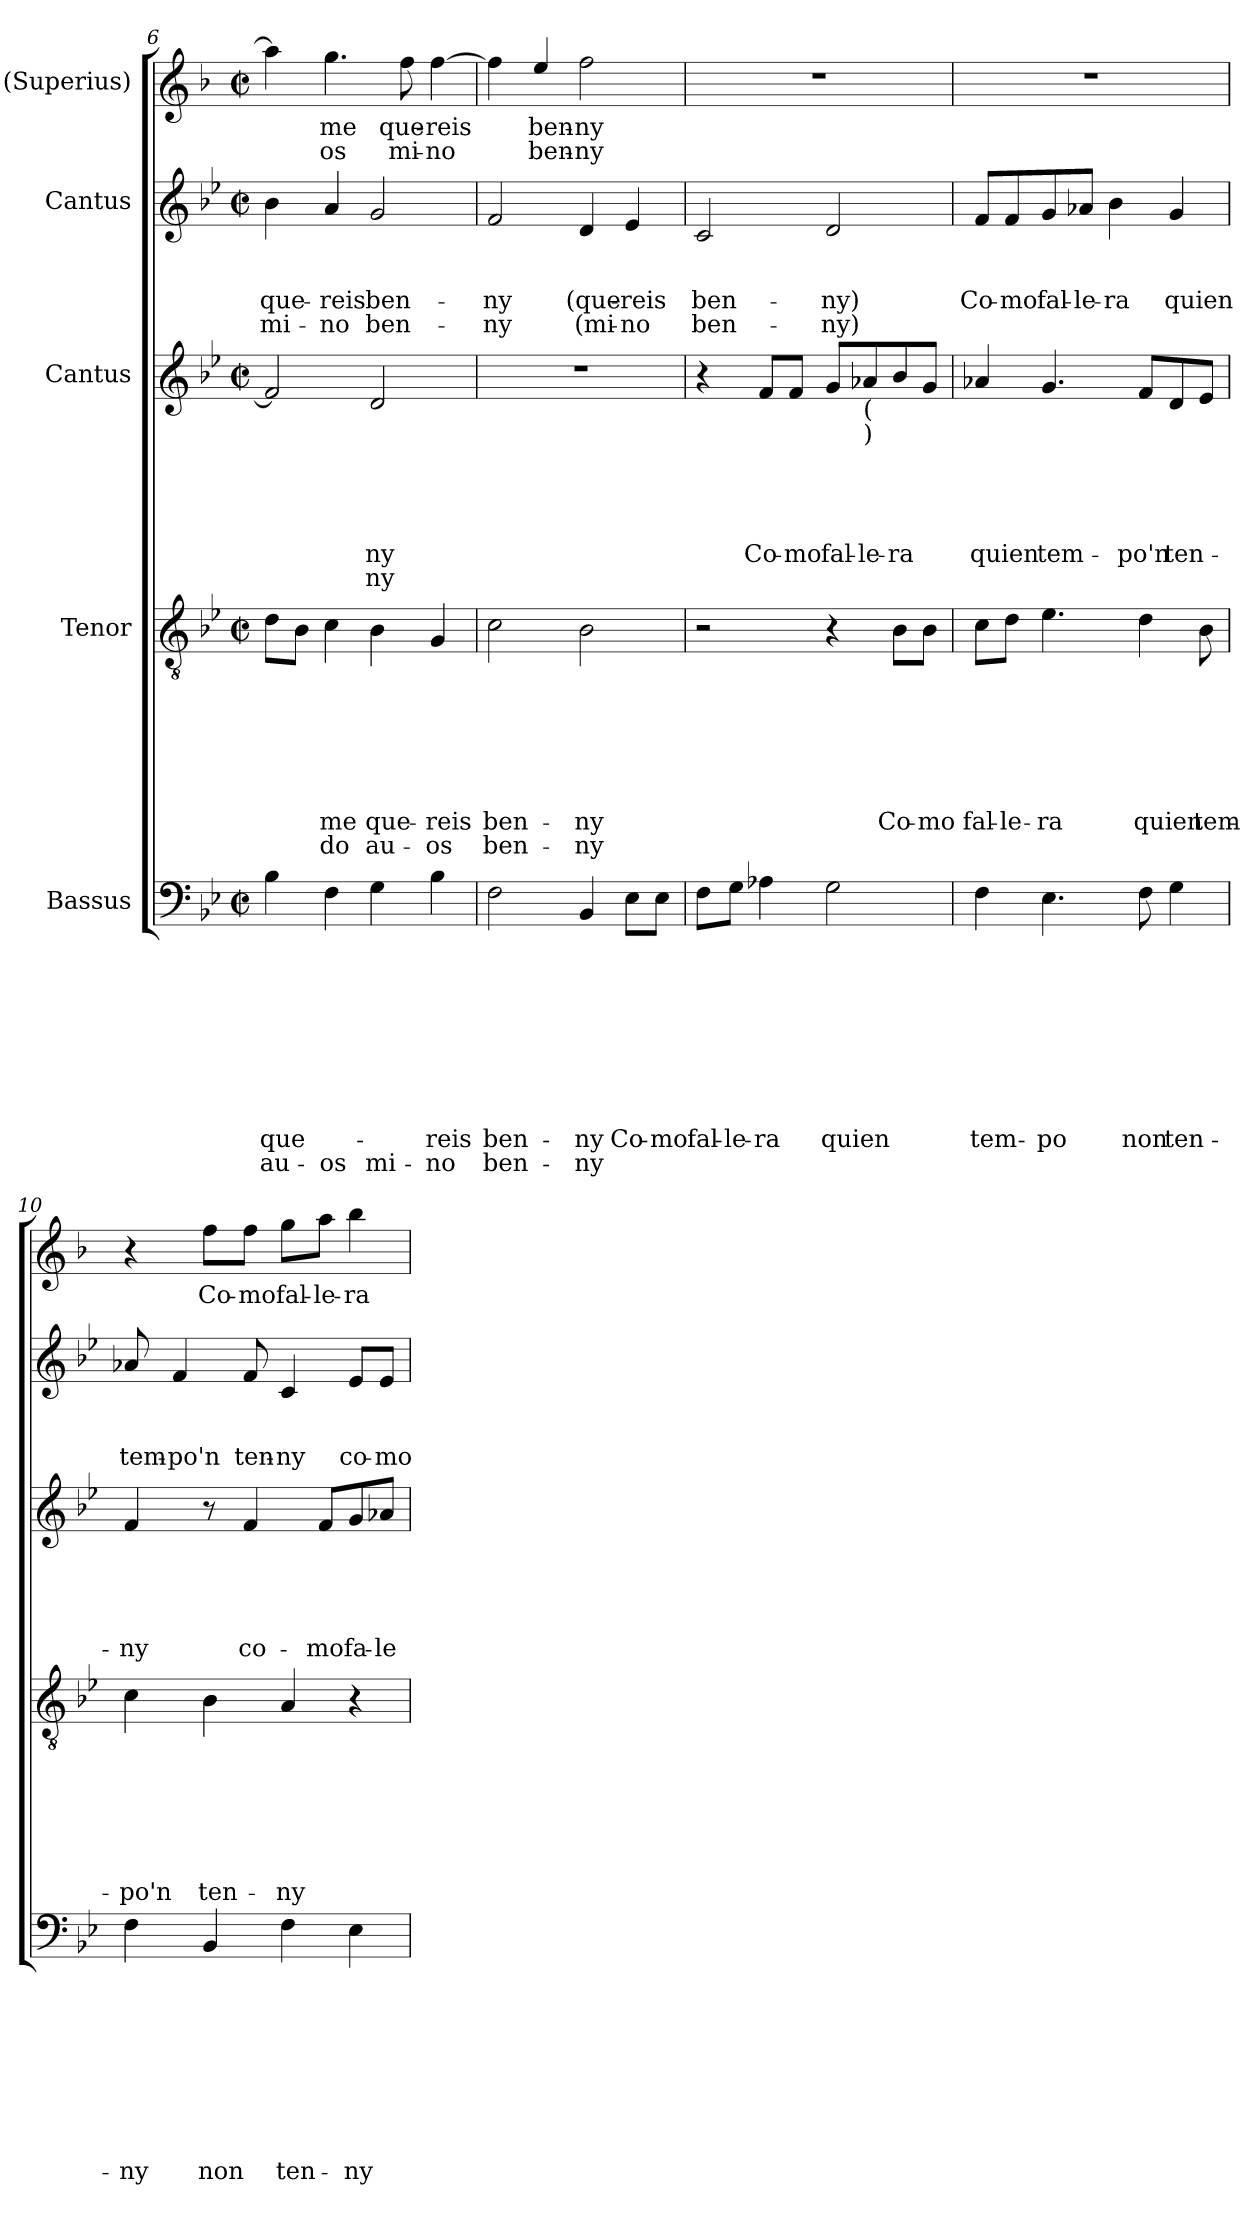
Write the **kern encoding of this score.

**kern	**text	**text	**text	**text	**text	**text	**text	**text	**text	**text	**kern	**text	**text	**text	**text	**text	**text	**text	**text	**kern	**text	**text	**text	**text	**text	**text	**kern	**text	**text	**text	**text	**kern	**text	**text
*part5	*part5	*part5	*part5	*part5	*part5	*part5	*part5	*part5	*part5	*part5	*part4	*part4	*part4	*part4	*part4	*part4	*part4	*part4	*part4	*part3	*part3	*part3	*part3	*part3	*part3	*part3	*part2	*part2	*part2	*part2	*part2	*part1	*part1	*part1
*staff5	*staff5	*staff5	*staff5	*staff5	*staff5	*staff5	*staff5	*staff5	*staff5	*staff5	*staff4	*staff4	*staff4	*staff4	*staff4	*staff4	*staff4	*staff4	*staff4	*staff3	*staff3	*staff3	*staff3	*staff3	*staff3	*staff3	*staff2	*staff2	*staff2	*staff2	*staff2	*staff1	*staff1	*staff1
*I"Bassus	*	*	*	*	*	*	*	*	*	*	*I"Tenor	*	*	*	*	*	*	*	*	*I"Cantus	*	*	*	*	*	*	*I"Cantus	*	*	*	*	*I"(Superius)	*	*
*clefF4	*	*	*	*	*	*	*	*	*	*	*clefGv2	*	*	*	*	*	*	*	*	*clefG2	*	*	*	*	*	*	*clefG2	*	*	*	*	*clefG2	*	*
*	*	*	*	*	*	*	*	*	*	*	*	*	*	*	*	*	*	*	*	*	*	*	*	*	*	*	*	*	*	*	*	*ITrd4c7	*	*
*k[b-e-]	*	*	*	*	*	*	*	*	*	*	*k[b-e-]	*	*	*	*	*	*	*	*	*k[b-e-]	*	*	*	*	*	*	*k[b-e-]	*	*	*	*	*k[b-e-]	*	*
*B-:	*	*	*	*	*	*	*	*	*	*	*B-:	*	*	*	*	*	*	*	*	*B-:	*	*	*	*	*	*	*B-:	*	*	*	*	*B-:	*	*
*M2/2	*	*	*	*	*	*	*	*	*	*	*M2/2	*	*	*	*	*	*	*	*	*M2/2	*	*	*	*	*	*	*M2/2	*	*	*	*	*M2/2	*	*
*met(c|)	*	*	*	*	*	*	*	*	*	*	*met(c|)	*	*	*	*	*	*	*	*	*met(c|)	*	*	*	*	*	*	*met(c|)	*	*	*	*	*met(c|)	*	*
=6	=6	=6	=6	=6	=6	=6	=6	=6	=6	=6	=6	=6	=6	=6	=6	=6	=6	=6	=6	=6	=6	=6	=6	=6	=6	=6	=6	=6	=6	=6	=6	=6	=6	=6
4B-\	.	.	.	.	.	.	.	.	que-	au-	8d\L	.	.	.	.	.	.	.	.	2f/]	.	.	.	.	.	.	4b-\	.	.	que-	mi-	4dd\]	.	.
.	.	.	.	.	.	.	.	.	.	.	8B-\J	.	.	.	.	.	.	.	.	.	.	.	.	.	.	.	.	.	.	.	.	.	.	.
4F\	.	.	.	.	.	.	.	.	.	-os	4c\	.	.	.	.	.	.	me	-do	.	.	.	.	.	.	.	4a/	.	.	-reis	-no	4.cc\	me	-os
4G\	.	.	.	.	.	.	.	.	.	mi-	4B-\	.	.	.	.	.	.	que-	au-	2d/	.	.	.	.	-ny	-ny	2g/	.	.	ben-	ben-	.	.	.
.	.	.	.	.	.	.	.	.	.	.	.	.	.	.	.	.	.	.	.	.	.	.	.	.	.	.	.	.	.	.	.	8b-\	que-	mi-
4B-\	.	.	.	.	.	.	.	.	-reis	-no	4G/	.	.	.	.	.	.	-reis	-os	.	.	.	.	.	.	.	.	.	.	.	.	[4b-\	-reis	-no
=7	=7	=7	=7	=7	=7	=7	=7	=7	=7	=7	=7	=7	=7	=7	=7	=7	=7	=7	=7	=7	=7	=7	=7	=7	=7	=7	=7	=7	=7	=7	=7	=7	=7	=7
2F\	.	.	.	.	.	.	.	.	ben-	ben-	2c\	.	.	.	.	.	.	ben-	ben-	1r	.	.	.	.	.	.	2f/	.	.	-ny	-ny	4b-\]	.	.
.	.	.	.	.	.	.	.	.	.	.	.	.	.	.	.	.	.	.	.	.	.	.	.	.	.	.	.	.	.	.	.	4a/	ben-	ben-
4BB-/	.	.	.	.	.	.	.	.	-ny	-ny	2B-\	.	.	.	.	.	.	-ny	-ny	.	.	.	.	.	.	.	4d/	.	.	(que-	(mi-	2b-\	-ny	-ny
8E-\L	.	.	.	.	.	.	.	.	Co-	.	.	.	.	.	.	.	.	.	.	.	.	.	.	.	.	.	4e-/	.	.	-reis	-no	.	.	.
8E-\J	.	.	.	.	.	.	.	.	-mo	.	.	.	.	.	.	.	.	.	.	.	.	.	.	.	.	.	.	.	.	.	.	.	.	.
=8	=8	=8	=8	=8	=8	=8	=8	=8	=8	=8	=8	=8	=8	=8	=8	=8	=8	=8	=8	=8	=8	=8	=8	=8	=8	=8	=8	=8	=8	=8	=8	=8	=8	=8
8F\L	.	.	.	.	.	.	.	.	fal-	.	2r	.	.	.	.	.	.	.	.	4r	.	.	.	.	.	.	2c/	.	.	ben-	ben-	1r	.	.
8G\J	.	.	.	.	.	.	.	.	-le-	.	.	.	.	.	.	.	.	.	.	.	.	.	.	.	.	.	.	.	.	.	.	.	.	.
4A-X\	.	.	.	.	.	.	.	.	-ra	.	.	.	.	.	.	.	.	.	.	8f/L	.	.	.	.	Co-	.	.	.	.	.	.	.	.	.
.	.	.	.	.	.	.	.	.	.	.	.	.	.	.	.	.	.	.	.	8f/J	.	.	.	.	-mo	.	.	.	.	.	.	.	.	.
2G\	.	.	.	.	.	.	.	.	quien	.	4r	.	.	.	.	.	.	.	.	8g/L	.	.	.	.	fal-	.	2d/	.	.	-ny)	-ny)	.	.	.
!	!	!	!	!	!	!	!	!	!	!	!	!	!	!	!	!	!	!	!	!LO:TX:b:t=(	!	!	!	!	!	!	!	!	!	!	!	!	!	!
!	!	!	!	!	!	!	!	!	!	!	!	!	!	!	!	!	!	!	!	!LO:TX:b:t=)	!	!	!	!	!	!	!	!	!	!	!	!	!	!
.	.	.	.	.	.	.	.	.	.	.	.	.	.	.	.	.	.	.	.	8a-X/	.	.	.	.	-le-	.	.	.	.	.	.	.	.	.
.	.	.	.	.	.	.	.	.	.	.	8B-\L	.	.	.	.	.	.	Co-	.	8b-/	.	.	.	.	-ra	.	.	.	.	.	.	.	.	.
.	.	.	.	.	.	.	.	.	.	.	8B-\J	.	.	.	.	.	.	-mo	.	8g/J	.	.	.	.	.	.	.	.	.	.	.	.	.	.
!!LO:LB:g=z
=9	=9	=9	=9	=9	=9	=9	=9	=9	=9	=9	=9	=9	=9	=9	=9	=9	=9	=9	=9	=9	=9	=9	=9	=9	=9	=9	=9	=9	=9	=9	=9	=9	=9	=9
4F\	.	.	.	.	.	.	.	.	tem-	.	8c\L	.	.	.	.	.	.	fal-	.	4a-X/	.	.	.	.	quien	.	8f/L	.	.	Co-	.	1r	.	.
.	.	.	.	.	.	.	.	.	.	.	8d\J	.	.	.	.	.	.	-le-	.	.	.	.	.	.	.	.	8f/	.	.	-mo	.	.	.	.
4.E-\	.	.	.	.	.	.	.	.	-po	.	4.e-\	.	.	.	.	.	.	-ra	.	4.g/	.	.	.	.	tem-	.	8g/	.	.	fal-	.	.	.	.
.	.	.	.	.	.	.	.	.	.	.	.	.	.	.	.	.	.	.	.	.	.	.	.	.	.	.	8a-X/J	.	.	-le-	.	.	.	.
.	.	.	.	.	.	.	.	.	.	.	.	.	.	.	.	.	.	.	.	.	.	.	.	.	.	.	4b-\	.	.	-ra	.	.	.	.
8F\	.	.	.	.	.	.	.	.	non	.	4d\	.	.	.	.	.	.	quien	.	8f/L	.	.	.	.	-po'n	.	.	.	.	.	.	.	.	.
4G\	.	.	.	.	.	.	.	.	ten-	.	.	.	.	.	.	.	.	.	.	8d/	.	.	.	.	ten-	.	4g/	.	.	quien	.	.	.	.
.	.	.	.	.	.	.	.	.	.	.	8B-\	.	.	.	.	.	.	tem-	.	8e-/J	.	.	.	.	.	.	.	.	.	.	.	.	.	.
=10	=10	=10	=10	=10	=10	=10	=10	=10	=10	=10	=10	=10	=10	=10	=10	=10	=10	=10	=10	=10	=10	=10	=10	=10	=10	=10	=10	=10	=10	=10	=10	=10	=10	=10
4F\	.	.	.	.	.	.	.	.	-ny	.	4c\	.	.	.	.	.	.	-po'n	.	4f/	.	.	.	.	-ny	.	8a-X/	.	.	tem-	.	4r	.	.
.	.	.	.	.	.	.	.	.	.	.	.	.	.	.	.	.	.	.	.	.	.	.	.	.	.	.	4f/	.	.	-po'n	.	.	.	.
4BB-/	.	.	.	.	.	.	.	.	non	.	4B-\	.	.	.	.	.	.	ten-	.	8r	.	.	.	.	.	.	.	.	.	.	.	8b-\L	Co-	.
.	.	.	.	.	.	.	.	.	.	.	.	.	.	.	.	.	.	.	.	4f/	.	.	.	.	co-	.	8f/	.	.	ten-	.	8b-\J	-mo	.
4F\	.	.	.	.	.	.	.	.	ten-	.	4A/	.	.	.	.	.	.	-ny	.	.	.	.	.	.	.	.	4c/	.	.	-ny	.	8cc\L	fal-	.
.	.	.	.	.	.	.	.	.	.	.	.	.	.	.	.	.	.	.	.	8f/L	.	.	.	.	-mo	.	.	.	.	.	.	8dd\J	-le-	.
4E-\	.	.	.	.	.	.	.	.	-ny	.	4r	.	.	.	.	.	.	.	.	8g/	.	.	.	.	fa-	.	8e-/L	.	.	co-	.	4ee-\	-ra	.
.	.	.	.	.	.	.	.	.	.	.	.	.	.	.	.	.	.	.	.	8a-X/J	.	.	.	.	-le-	.	8e-/J	.	.	-mo	.	.	.	.
=	=	=	=	=	=	=	=	=	=	=	=	=	=	=	=	=	=	=	=	=	=	=	=	=	=	=	=	=	=	=	=	=	=	=
*-	*-	*-	*-	*-	*-	*-	*-	*-	*-	*-	*-	*-	*-	*-	*-	*-	*-	*-	*-	*-	*-	*-	*-	*-	*-	*-	*-	*-	*-	*-	*-	*-	*-	*-
